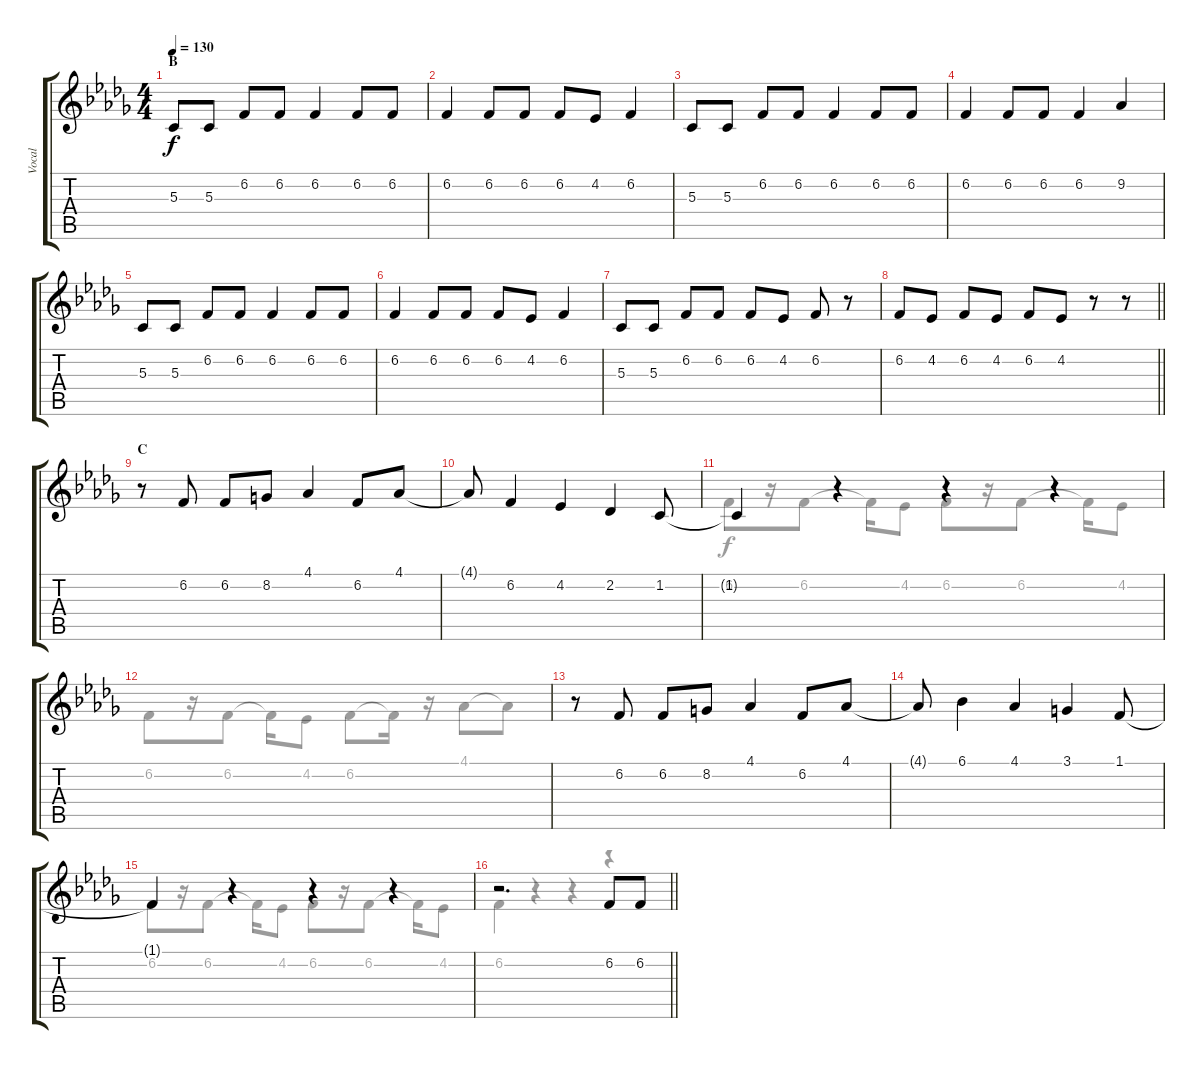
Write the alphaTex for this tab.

\track ("Vocal" "Vocal") {instrument clarinet}
\staff {score tabs}
\tuning (E4 B3 G3 D3 A2 E2) {hide}
\voice
\ts (4 4)
\section ("" "B")
\tempo 130
\clef g2
\ks db
5.3.8{dy f} 5.3.8 6.2.8 6.2.8 6.2.4 6.2.8 6.2.8 |
6.2.4 6.2.8 6.2.8 6.2.8 4.2.8 6.2.4 |
5.3.8 5.3.8 6.2.8 6.2.8 6.2.4 6.2.8 6.2.8 |
6.2.4 6.2.8 6.2.8 6.2.4 9.2.4 |
5.3.8 5.3.8 6.2.8 6.2.8 6.2.4 6.2.8 6.2.8 |
6.2.4 6.2.8 6.2.8 6.2.8 4.2.8 6.2.4 |
5.3.8 5.3.8 6.2.8 6.2.8 6.2.8 4.2.8 6.2.8 r.8 |
\barLineRight lightlight
6.2.8 4.2.8 6.2.8 4.2.8 6.2.8 4.2.8 r.8 r.8 |
\section ("" "C")
r.8 6.2.8 6.2.8 8.2.8 4.1.4 6.2.8 4.1.8 |
4.1{t}.8 6.2.4 4.2.4 2.2.4 1.2.8 |
1.2{t}.4 r.4 r.4 r.4 |
|
r.8 6.2.8 6.2.8 8.2.8 4.1.4 6.2.8 4.1.8 |
4.1{t}.8 6.1.4 4.1.4 3.1.4 1.1.8 |
1.1{t}.4 r.4 r.4 r.4 |
\barLineRight lightlight
r.2{d} 6.2.8 6.2.8
\voice
\clef g2
\ottava regular
\simile none
\ks db
|
|
|
|
|
|
|
\barLineRight lightlight
|
|
|
6.2.8 r.16 6.2.8 6.2{t}.16 4.2.8 6.2.8 r.16 6.2.8 6.2{t}.16 4.2.8 |
6.2.8 r.16 6.2.8 6.2{t}.16 4.2.8 6.2.8 6.2{t}.16 r.16 4.1.8 4.1{t}.8 |
|
|
6.2.8 r.16 6.2.8 6.2{t}.16 4.2.8 6.2.8 r.16 6.2.8 6.2{t}.16 4.2.8 |
\barLineRight lightlight
6.2.4 r.4 r.4 r.4
